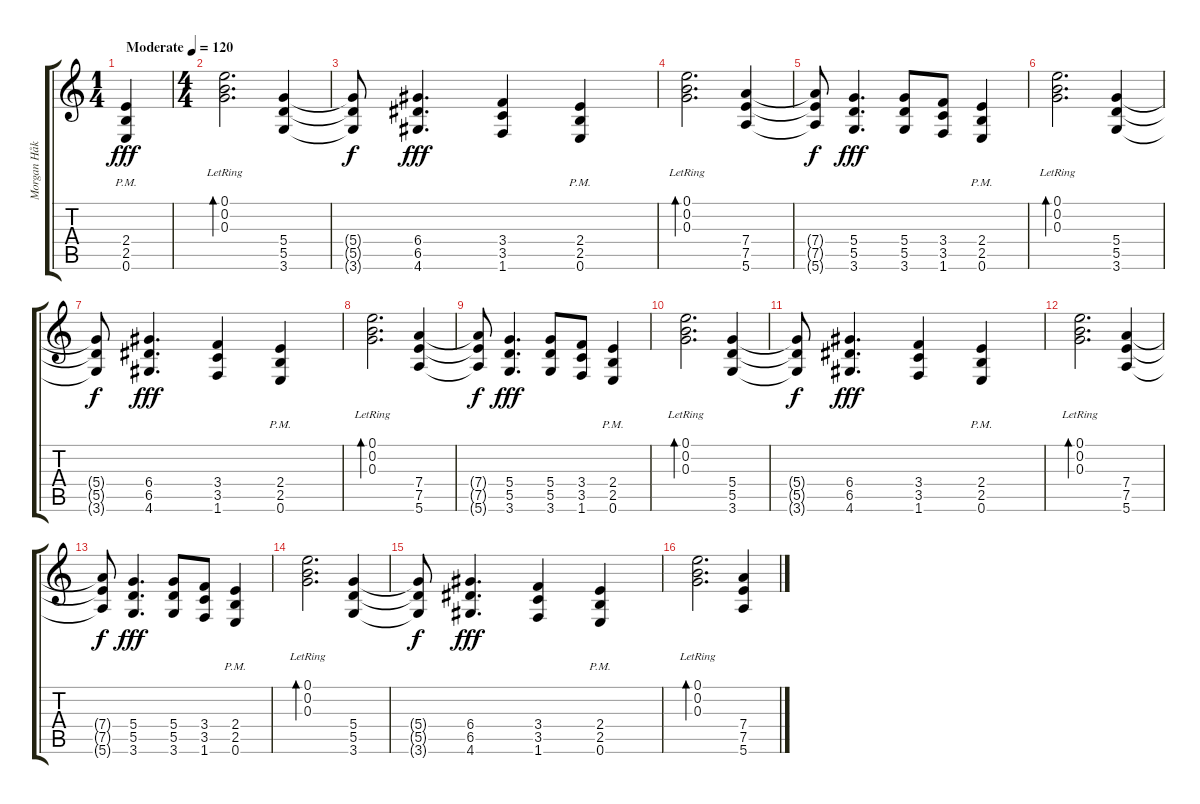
\track ("Morgan Håkansson" "Morgan Håk") {instrument distortionguitar}
\staff {score tabs}
\tuning (E4 B3 G3 D3 A2 E2) {hide}
\ts (1 4)
\tempo (120 "Moderate")
\clef g2
\ks c
(2.4{pm} 2.5{pm} 0.6{pm}).4{dy fff instrument distortionguitar} |
\ts (4 4)
(0.1{lr} 0.2{lr} 0.3{lr}).2{d bd 120} (5.4 5.5 3.6).4 |
(5.4{t} 5.5{t} 3.6{t}).8{dy f} (6.4 6.5 4.6).4{d dy fff} (3.4 3.5 1.6).4 (2.4{pm} 2.5{pm} 0.6{pm}).4 |
(0.1{lr} 0.2{lr} 0.3{lr}).2{d bd 120} (7.4 7.5 5.6).4 |
(7.4{t} 7.5{t} 5.6{t}).8{dy f} (5.4 5.5 3.6).4{d dy fff} (5.4 5.5 3.6).8 (3.4 3.5 1.6).8 (2.4{pm} 2.5{pm} 0.6{pm}).4 |
(0.1{lr} 0.2{lr} 0.3{lr}).2{d bd 120} (5.4 5.5 3.6).4 |
(5.4{t} 5.5{t} 3.6{t}).8{dy f} (6.4 6.5 4.6).4{d dy fff} (3.4 3.5 1.6).4 (2.4{pm} 2.5{pm} 0.6{pm}).4 |
(0.1{lr} 0.2{lr} 0.3{lr}).2{d bd 120} (7.4 7.5 5.6).4 |
(7.4{t} 7.5{t} 5.6{t}).8{dy f} (5.4 5.5 3.6).4{d dy fff} (5.4 5.5 3.6).8 (3.4 3.5 1.6).8 (2.4{pm} 2.5{pm} 0.6{pm}).4 |
(0.1{lr} 0.2{lr} 0.3{lr}).2{d bd 120} (5.4 5.5 3.6).4 |
(5.4{t} 5.5{t} 3.6{t}).8{dy f} (6.4 6.5 4.6).4{d dy fff} (3.4 3.5 1.6).4 (2.4{pm} 2.5{pm} 0.6{pm}).4 |
(0.1{lr} 0.2{lr} 0.3{lr}).2{d bd 120} (7.4 7.5 5.6).4 |
(7.4{t} 7.5{t} 5.6{t}).8{dy f} (5.4 5.5 3.6).4{d dy fff} (5.4 5.5 3.6).8 (3.4 3.5 1.6).8 (2.4{pm} 2.5{pm} 0.6{pm}).4 |
(0.1{lr} 0.2{lr} 0.3{lr}).2{d bd 240} (5.4 5.5 3.6).4 |
(5.4{t} 5.5{t} 3.6{t}).8{dy f} (6.4 6.5 4.6).4{d dy fff} (3.4 3.5 1.6).4 (2.4{pm} 2.5{pm} 0.6{pm}).4 |
(0.1{lr} 0.2{lr} 0.3{lr}).2{d bd 120} (7.4 7.5 5.6).4
